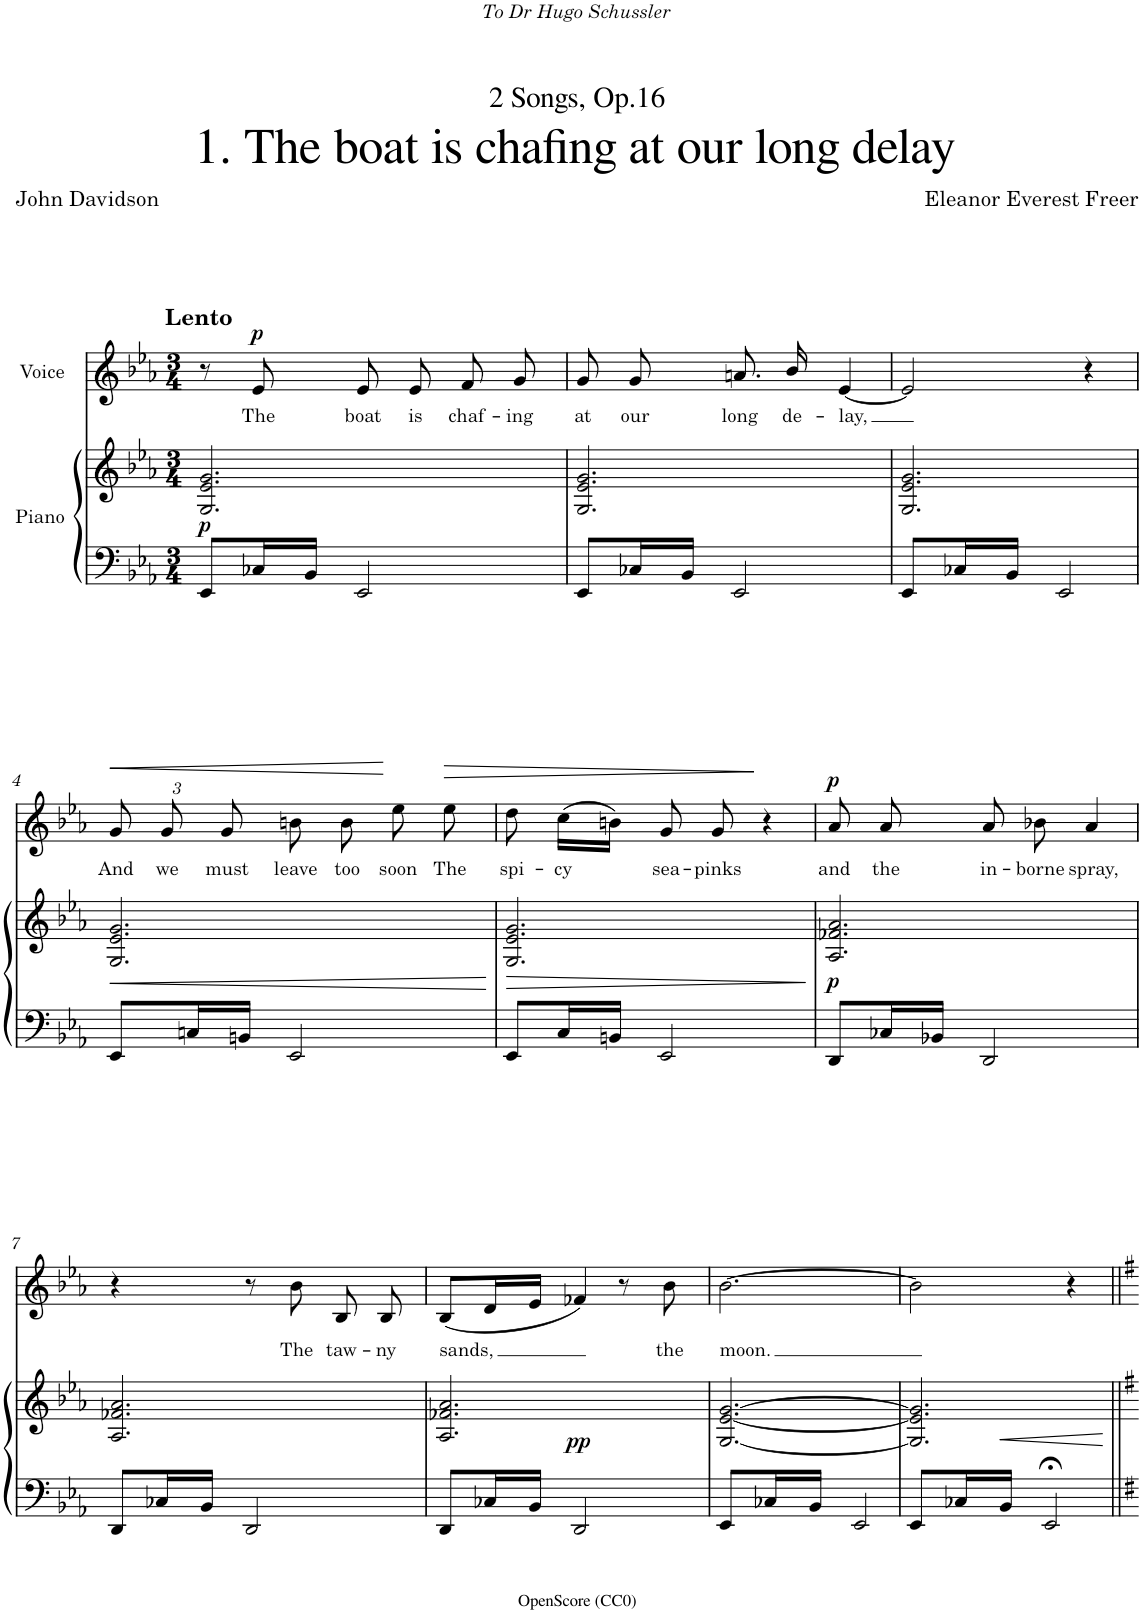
**kern	**kern	**dynam	**kern	**text	**dynam
*part2	*part2	*part2	*part1	*part1	*part1
*staff3	*staff2	*staff2/3	*staff1	*staff1	*staff1
*I"Piano	*	*	*I"Voice	*	*
*I'Pno	*	*	*	*	*
*clefF4	*clefG2	*	*clefG2	*	*
*k[b-e-a-]	*k[b-e-a-]	*	*k[b-e-a-]	*	*
*M3/4	*M3/4	*	*M3/4	*	*
=1	=1	=1	=1	=1	=1
!	!	!	!LO:TX:a:B:t=Lento	!	!
!	!	!LO:DY:b	!	!	!
8EE-/L	2.G/ 2.e-/ 2.g/	p	8r	.	.
!	!	!	!	!LO:LY:b	!LO:DY:a
16C-X/L	.	.	8e-/	The	p
16BB-/JJ	.	.	.	.	.
!	!	!	!	!LO:LY:b	!
2EE-/	.	.	8e-/	boat	.
!	!	!	!	!LO:LY:b	!
.	.	.	8e-/	is	.
!	!	!	!	!LO:LY:b	!
.	.	.	8f/	chaf-	.
!	!	!	!	!LO:LY:b	!
.	.	.	8g/	-ing	.
=2	=2	=2	=2	=2	=2
!	!	!	!	!LO:LY:b	!
8EE-/L	2.G/ 2.e-/ 2.g/	.	8g/	at	.
!	!	!	!	!LO:LY:b	!
16C-X/L	.	.	8g/	our	.
16BB-/JJ	.	.	.	.	.
!	!	!	!	!LO:LY:b	!
2EE-/	.	.	8.an/	long	.
!	!	!	!	!LO:LY:b	!
.	.	.	16b-/	de-	.
!	!	!	!	!LO:LY:b	!
.	.	.	[4e-/	-lay,	.
=3	=3	=3	=3	=3	=3
8EE-/L	2.G/ 2.e-/ 2.g/	.	2e-/]	.	.
16C-X/L	.	.	.	.	.
16BB-/JJ	.	.	.	.	.
2EE-/	.	.	.	.	.
.	.	.	4r	.	.
!!LO:LB:g=z
=4	=4	=4	=4	=4	=4
*	*	*	*Xbrackettup	*	*
!	!	!	!	!LO:LY:b	!LO:HP:b
8EE-/L	2.G/ 2.e-/ 2.g/	.	12g/	And	<
!	!	!	!	!LO:LY:b	!
.	.	.	12g/	we	.
16Cn/L	.	.	.	.	.
!	!	!	!	!LO:LY:b	!
.	.	.	12g/	must	.
16BBn/JJ	.	.	.	.	.
!	!	!	!	!LO:LY:b	!
2EE-/	.	.	8bn\	leave	.
!	!	!	!	!LO:LY:b	!
.	.	.	8b\	too	.
!	!	!	!	!LO:LY:b	!
.	.	.	8ee-\	soon	[
!	!	!	!	!LO:LY:b	!LO:HP:b
.	.	.	8ee-\	The	>
=5	=5	=5	=5	=5	=5
!	!	!LO:HP:b	!	!LO:LY:b	!
8EE-/L	2.G/ 2.e-/ 2.g/	>	8dd\	spi-	.
!	!	!	!	!LO:LY:b	!
16C/L	.	.	(16cc\LL	-cy	.
16BBn/JJ	.	.	16bn\JJ)	.	.
!	!	!	!	!LO:LY:b	!
2EE-/	.	.	8g/	sea-	.
!	!	!	!	!LO:LY:b	!
.	.	.	8g/	-pinks	.
.	.	.	4r	.	]
.	.	]	.	.	.
=6	=6	=6	=6	=6	=6
!	!	!LO:DY:b	!	!LO:LY:b	!LO:DY:a
8DD/L	2.A-/ 2.f-X/ 2.a-/	p	8a-/	and	p
!	!	!	!	!LO:LY:b	!
16C-X/L	.	.	8a-/	the	.
16BB-X/JJ	.	.	.	.	.
!	!	!	!	!LO:LY:b	!
2DD/	.	.	8a-/	in-	.
!	!	!	!	!LO:LY:b	!
.	.	.	8b-X\	-borne	.
!	!	!	!	!LO:LY:b	!
.	.	.	4a-/	spray,	.
!!LO:LB:g=z
=7	=7	=7	=7	=7	=7
8DD/L	2.A-/ 2.f-X/ 2.a-/	.	4r	.	.
16C-X/L	.	.	.	.	.
16BB-/JJ	.	.	.	.	.
2DD/	.	.	8r	.	.
!	!	!	!	!LO:LY:b	!
.	.	.	8b-\	The	.
!	!	!	!	!LO:LY:b	!
.	.	.	8B-/	taw-	.
!	!	!	!	!LO:LY:b	!
.	.	.	8B-/	-ny	.
=8	=8	=8	=8	=8	=8
!	!	!	!	!LO:LY:b	!
8DD/L	2.A-/ 2.f-X/ 2.a-/	.	(8B-/L	sands,	.
16C-X/L	.	.	16d/L	.	.
16BB-/JJ	.	.	16e-/JJ	.	.
!	!	!LO:DY:a=2	!	!	!
2DD/	.	pp	4f-X/)	.	.
.	.	.	8r	.	.
!	!	!	!	!LO:LY:b	!
.	.	.	8b-\	the	.
=9	=9	=9	=9	=9	=9
!	!	!	!	!LO:LY:b	!
8EE-/L	[2.G/ [2.e-/ [2.g/	.	[2.b-\	moon.	.
16C-X/L	.	.	.	.	.
16BB-/JJ	.	.	.	.	.
2EE-/	.	.	.	.	.
=10	=10	=10	=10	=10	=10
8EE-/L	2.G/] 2.e-/] 2.g/]	.	2b-\]	.	.
16C-X/L	.	.	.	.	.
16BB-/JJ	.	.	.	.	.
2EE-;</	.	.	.	.	.
.	.	.	4r	.	.
=||	=||	=||	=||	=||	=||
*-	*-	*-	*-	*-	*-
